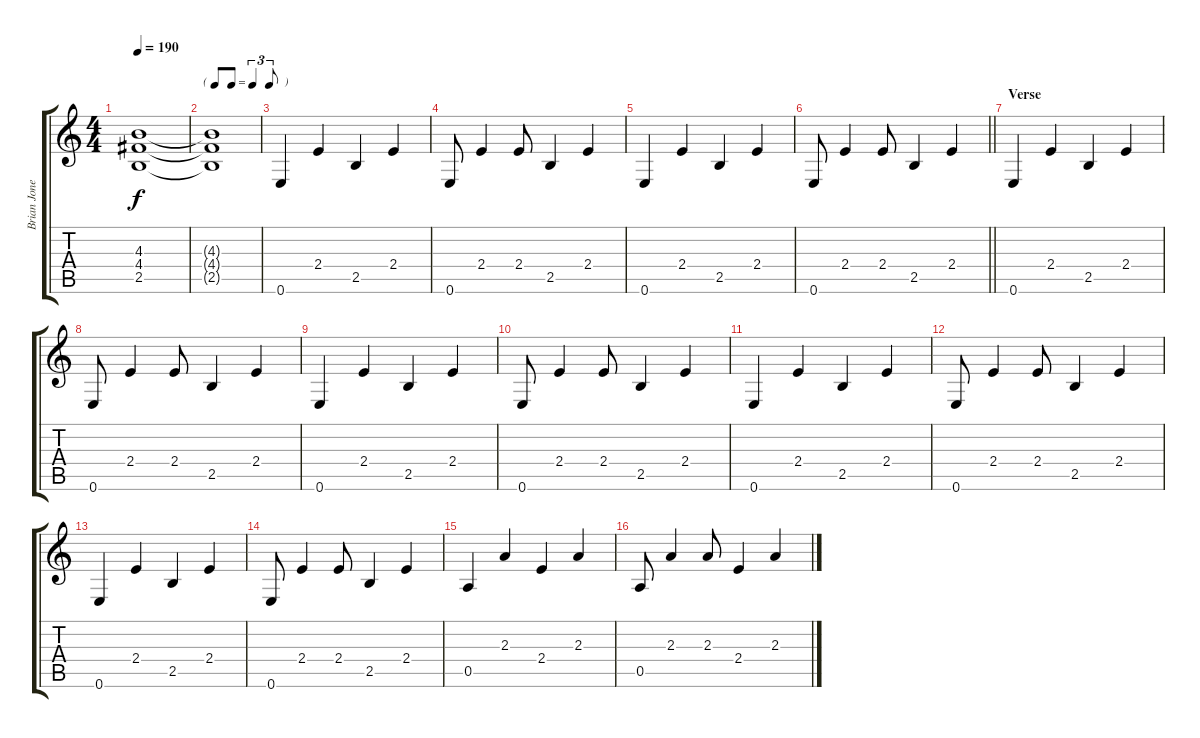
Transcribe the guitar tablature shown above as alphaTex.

\track ("Brian Jones" "Brian Jone") {instrument electricguitarmuted}
\staff {score tabs}
\tuning (E4 B3 G3 D3 A2 E2) {hide}
\ts (4 4)
\tempo 190
\clef g2
\ks c
(4.3 4.4 2.5).1{dy f} |
\tf triplet8th
(4.3{t} 4.4{t} 2.5{t}).1 |
0.6.4 2.4.4 2.5.4 2.4.4 |
0.6.8 2.4.4 2.4.8 2.5.4 2.4.4 |
0.6.4 2.4.4 2.5.4 2.4.4 |
\barLineRight lightlight
0.6.8 2.4.4 2.4.8 2.5.4 2.4.4 |
\section ("" "Verse")
0.6.4 2.4.4 2.5.4 2.4.4 |
0.6.8 2.4.4 2.4.8 2.5.4 2.4.4 |
0.6.4 2.4.4 2.5.4 2.4.4 |
0.6.8 2.4.4 2.4.8 2.5.4 2.4.4 |
0.6.4 2.4.4 2.5.4 2.4.4 |
0.6.8 2.4.4 2.4.8 2.5.4 2.4.4 |
0.6.4 2.4.4 2.5.4 2.4.4 |
0.6.8 2.4.4 2.4.8 2.5.4 2.4.4 |
0.5.4 2.3.4 2.4.4 2.3.4 |
0.5.8 2.3.4 2.3.8 2.4.4 2.3.4
